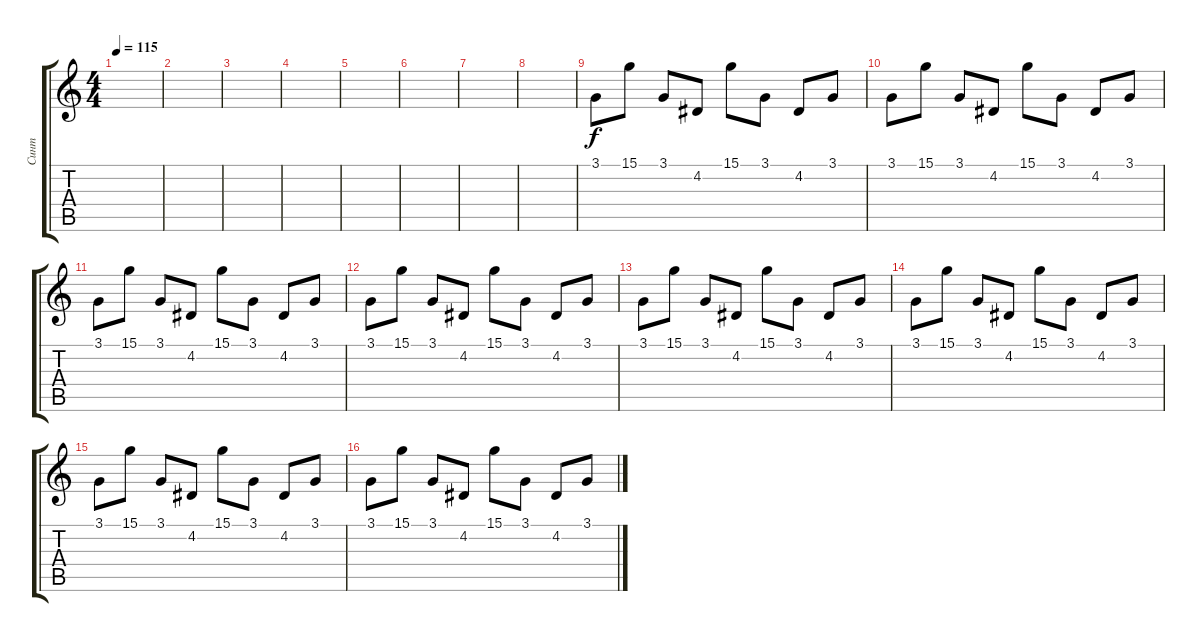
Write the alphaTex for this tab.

\track ("Синт" "Синт") {instrument orchestralharp}
\staff {score tabs}
\tuning (E4 B3 G3 D3 A2 E2) {hide}
\ts (4 4)
\tempo 115
\clef g2
\ks c
|
|
|
|
|
|
|
|
3.1.8 15.1.8 3.1.8 4.2.8 15.1.8 3.1.8 4.2.8 3.1.8 |
3.1.8 15.1.8 3.1.8 4.2.8 15.1.8 3.1.8 4.2.8 3.1.8 |
3.1.8 15.1.8 3.1.8 4.2.8 15.1.8 3.1.8 4.2.8 3.1.8 |
3.1.8 15.1.8 3.1.8 4.2.8 15.1.8 3.1.8 4.2.8 3.1.8 |
3.1.8 15.1.8 3.1.8 4.2.8 15.1.8 3.1.8 4.2.8 3.1.8 |
3.1.8 15.1.8 3.1.8 4.2.8 15.1.8 3.1.8 4.2.8 3.1.8 |
3.1.8 15.1.8 3.1.8 4.2.8 15.1.8 3.1.8 4.2.8 3.1.8 |
3.1.8 15.1.8 3.1.8 4.2.8 15.1.8 3.1.8 4.2.8 3.1.8
